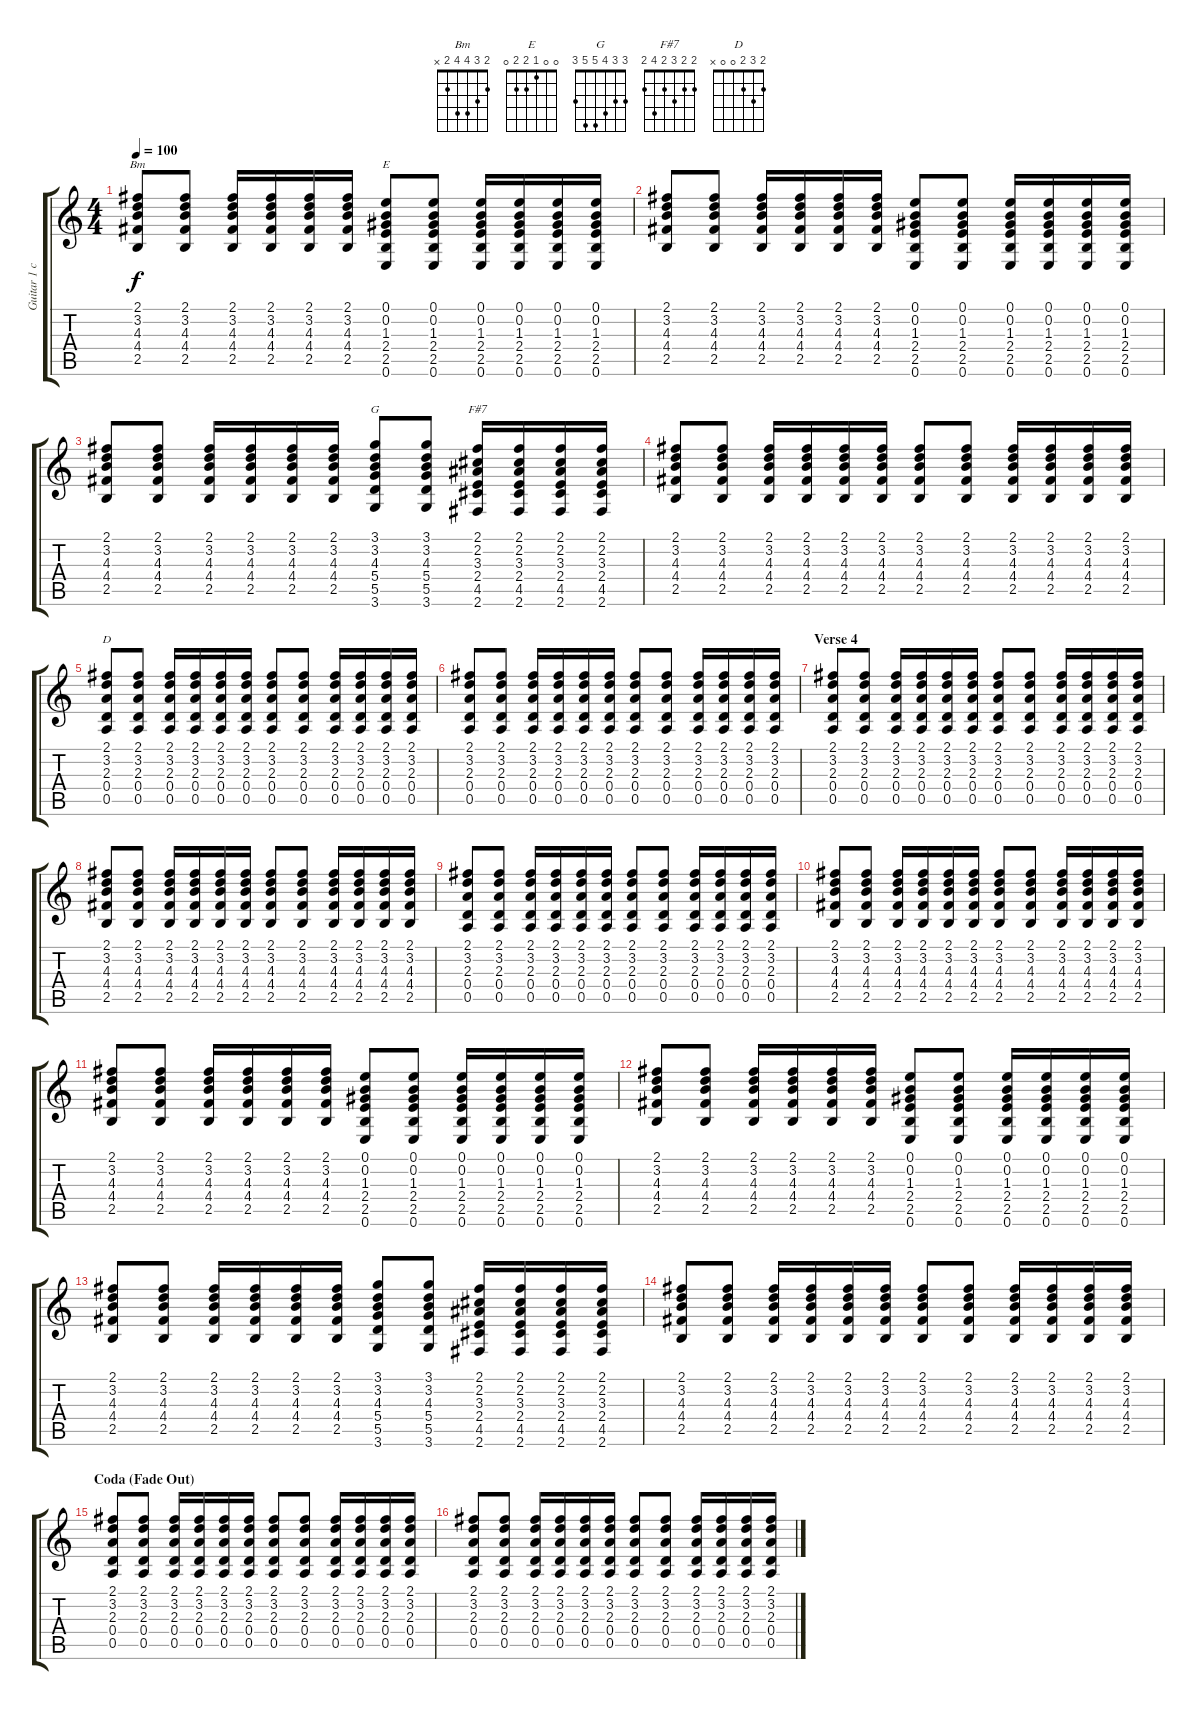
\track ("Guitar 1 chords" "Guitar 1 c") {instrument acousticguitarnylon}
\staff {score tabs}
\tuning (E4 B3 G3 D3 A2 E2) {hide}
\chord ("Bm" 2 3 4 4 2 x)
\chord ("E" 0 0 1 2 2 0)
\chord ("G" 3 3 4 5 5 3)
\chord ("F#7" 2 2 3 2 4 2)
\chord ("D" 2 3 2 0 0 x)
\ts (4 4)
\tempo 100
\clef g2
\ks c
(2.1 3.2 4.3 4.4 2.5).8{ch "Bm" dy f} (2.1 3.2 4.3 4.4 2.5).8 (2.1 3.2 4.3 4.4 2.5).16 (2.1 3.2 4.3 4.4 2.5).16 (2.1 3.2 4.3 4.4 2.5).16 (2.1 3.2 4.3 4.4 2.5).16 (0.1 0.2 1.3 2.4 2.5 0.6).8{ch "E"} (0.1 0.2 1.3 2.4 2.5 0.6).8 (0.1 0.2 1.3 2.4 2.5 0.6).16 (0.1 0.2 1.3 2.4 2.5 0.6).16 (0.1 0.2 1.3 2.4 2.5 0.6).16 (0.1 0.2 1.3 2.4 2.5 0.6).16 |
(2.1 3.2 4.3 4.4 2.5).8 (2.1 3.2 4.3 4.4 2.5).8 (2.1 3.2 4.3 4.4 2.5).16 (2.1 3.2 4.3 4.4 2.5).16 (2.1 3.2 4.3 4.4 2.5).16 (2.1 3.2 4.3 4.4 2.5).16 (0.1 0.2 1.3 2.4 2.5 0.6).8 (0.1 0.2 1.3 2.4 2.5 0.6).8 (0.1 0.2 1.3 2.4 2.5 0.6).16 (0.1 0.2 1.3 2.4 2.5 0.6).16 (0.1 0.2 1.3 2.4 2.5 0.6).16 (0.1 0.2 1.3 2.4 2.5 0.6).16 |
(2.1 3.2 4.3 4.4 2.5).8 (2.1 3.2 4.3 4.4 2.5).8 (2.1 3.2 4.3 4.4 2.5).16 (2.1 3.2 4.3 4.4 2.5).16 (2.1 3.2 4.3 4.4 2.5).16 (2.1 3.2 4.3 4.4 2.5).16 (3.1 3.2 4.3 5.4 5.5 3.6).8{ch "G"} (3.1 3.2 4.3 5.4 5.5 3.6).8 (2.1 2.2 3.3 2.4 4.5 2.6).16{ch "F#7"} (2.1 2.2 3.3 2.4 4.5 2.6).16 (2.1 2.2 3.3 2.4 4.5 2.6).16 (2.1 2.2 3.3 2.4 4.5 2.6).16 |
(2.1 3.2 4.3 4.4 2.5).8 (2.1 3.2 4.3 4.4 2.5).8 (2.1 3.2 4.3 4.4 2.5).16 (2.1 3.2 4.3 4.4 2.5).16 (2.1 3.2 4.3 4.4 2.5).16 (2.1 3.2 4.3 4.4 2.5).16 (2.1 3.2 4.3 4.4 2.5).8 (2.1 3.2 4.3 4.4 2.5).8 (2.1 3.2 4.3 4.4 2.5).16 (2.1 3.2 4.3 4.4 2.5).16 (2.1 3.2 4.3 4.4 2.5).16 (2.1 3.2 4.3 4.4 2.5).16 |
(2.1 3.2 2.3 0.4 0.5).8{ch "D"} (2.1 3.2 2.3 0.4 0.5).8 (2.1 3.2 2.3 0.4 0.5).16 (2.1 3.2 2.3 0.4 0.5).16 (2.1 3.2 2.3 0.4 0.5).16 (2.1 3.2 2.3 0.4 0.5).16 (2.1 3.2 2.3 0.4 0.5).8 (2.1 3.2 2.3 0.4 0.5).8 (2.1 3.2 2.3 0.4 0.5).16 (2.1 3.2 2.3 0.4 0.5).16 (2.1 3.2 2.3 0.4 0.5).16 (2.1 3.2 2.3 0.4 0.5).16 |
(2.1 3.2 2.3 0.4 0.5).8 (2.1 3.2 2.3 0.4 0.5).8 (2.1 3.2 2.3 0.4 0.5).16 (2.1 3.2 2.3 0.4 0.5).16 (2.1 3.2 2.3 0.4 0.5).16 (2.1 3.2 2.3 0.4 0.5).16 (2.1 3.2 2.3 0.4 0.5).8 (2.1 3.2 2.3 0.4 0.5).8 (2.1 3.2 2.3 0.4 0.5).16 (2.1 3.2 2.3 0.4 0.5).16 (2.1 3.2 2.3 0.4 0.5).16 (2.1 3.2 2.3 0.4 0.5).16 |
\section ("" "Verse 4")
(2.1 3.2 2.3 0.4 0.5).8 (2.1 3.2 2.3 0.4 0.5).8 (2.1 3.2 2.3 0.4 0.5).16 (2.1 3.2 2.3 0.4 0.5).16 (2.1 3.2 2.3 0.4 0.5).16 (2.1 3.2 2.3 0.4 0.5).16 (2.1 3.2 2.3 0.4 0.5).8 (2.1 3.2 2.3 0.4 0.5).8 (2.1 3.2 2.3 0.4 0.5).16 (2.1 3.2 2.3 0.4 0.5).16 (2.1 3.2 2.3 0.4 0.5).16 (2.1 3.2 2.3 0.4 0.5).16 |
(2.1 3.2 4.3 4.4 2.5).8 (2.1 3.2 4.3 4.4 2.5).8 (2.1 3.2 4.3 4.4 2.5).16 (2.1 3.2 4.3 4.4 2.5).16 (2.1 3.2 4.3 4.4 2.5).16 (2.1 3.2 4.3 4.4 2.5).16 (2.1 3.2 4.3 4.4 2.5).8 (2.1 3.2 4.3 4.4 2.5).8 (2.1 3.2 4.3 4.4 2.5).16 (2.1 3.2 4.3 4.4 2.5).16 (2.1 3.2 4.3 4.4 2.5).16 (2.1 3.2 4.3 4.4 2.5).16 |
(2.1 3.2 2.3 0.4 0.5).8 (2.1 3.2 2.3 0.4 0.5).8 (2.1 3.2 2.3 0.4 0.5).16 (2.1 3.2 2.3 0.4 0.5).16 (2.1 3.2 2.3 0.4 0.5).16 (2.1 3.2 2.3 0.4 0.5).16 (2.1 3.2 2.3 0.4 0.5).8 (2.1 3.2 2.3 0.4 0.5).8 (2.1 3.2 2.3 0.4 0.5).16 (2.1 3.2 2.3 0.4 0.5).16 (2.1 3.2 2.3 0.4 0.5).16 (2.1 3.2 2.3 0.4 0.5).16 |
(2.1 3.2 4.3 4.4 2.5).8 (2.1 3.2 4.3 4.4 2.5).8 (2.1 3.2 4.3 4.4 2.5).16 (2.1 3.2 4.3 4.4 2.5).16 (2.1 3.2 4.3 4.4 2.5).16 (2.1 3.2 4.3 4.4 2.5).16 (2.1 3.2 4.3 4.4 2.5).8 (2.1 3.2 4.3 4.4 2.5).8 (2.1 3.2 4.3 4.4 2.5).16 (2.1 3.2 4.3 4.4 2.5).16 (2.1 3.2 4.3 4.4 2.5).16 (2.1 3.2 4.3 4.4 2.5).16 |
(2.1 3.2 4.3 4.4 2.5).8 (2.1 3.2 4.3 4.4 2.5).8 (2.1 3.2 4.3 4.4 2.5).16 (2.1 3.2 4.3 4.4 2.5).16 (2.1 3.2 4.3 4.4 2.5).16 (2.1 3.2 4.3 4.4 2.5).16 (0.1 0.2 1.3 2.4 2.5 0.6).8 (0.1 0.2 1.3 2.4 2.5 0.6).8 (0.1 0.2 1.3 2.4 2.5 0.6).16 (0.1 0.2 1.3 2.4 2.5 0.6).16 (0.1 0.2 1.3 2.4 2.5 0.6).16 (0.1 0.2 1.3 2.4 2.5 0.6).16 |
(2.1 3.2 4.3 4.4 2.5).8 (2.1 3.2 4.3 4.4 2.5).8 (2.1 3.2 4.3 4.4 2.5).16 (2.1 3.2 4.3 4.4 2.5).16 (2.1 3.2 4.3 4.4 2.5).16 (2.1 3.2 4.3 4.4 2.5).16 (0.1 0.2 1.3 2.4 2.5 0.6).8 (0.1 0.2 1.3 2.4 2.5 0.6).8 (0.1 0.2 1.3 2.4 2.5 0.6).16 (0.1 0.2 1.3 2.4 2.5 0.6).16 (0.1 0.2 1.3 2.4 2.5 0.6).16 (0.1 0.2 1.3 2.4 2.5 0.6).16 |
(2.1 3.2 4.3 4.4 2.5).8 (2.1 3.2 4.3 4.4 2.5).8 (2.1 3.2 4.3 4.4 2.5).16 (2.1 3.2 4.3 4.4 2.5).16 (2.1 3.2 4.3 4.4 2.5).16 (2.1 3.2 4.3 4.4 2.5).16 (3.1 3.2 4.3 5.4 5.5 3.6).8 (3.1 3.2 4.3 5.4 5.5 3.6).8 (2.1 2.2 3.3 2.4 4.5 2.6).16 (2.1 2.2 3.3 2.4 4.5 2.6).16 (2.1 2.2 3.3 2.4 4.5 2.6).16 (2.1 2.2 3.3 2.4 4.5 2.6).16 |
(2.1 3.2 4.3 4.4 2.5).8{volume 10} (2.1 3.2 4.3 4.4 2.5).8 (2.1 3.2 4.3 4.4 2.5).16 (2.1 3.2 4.3 4.4 2.5).16 (2.1 3.2 4.3 4.4 2.5).16 (2.1 3.2 4.3 4.4 2.5).16 (2.1 3.2 4.3 4.4 2.5).8 (2.1 3.2 4.3 4.4 2.5).8 (2.1 3.2 4.3 4.4 2.5).16 (2.1 3.2 4.3 4.4 2.5).16 (2.1 3.2 4.3 4.4 2.5).16 (2.1 3.2 4.3 4.4 2.5).16 |
\section ("" "Coda (Fade Out)")
(2.1 3.2 2.3 0.4 0.5).8{volume 8} (2.1 3.2 2.3 0.4 0.5).8 (2.1 3.2 2.3 0.4 0.5).16 (2.1 3.2 2.3 0.4 0.5).16 (2.1 3.2 2.3 0.4 0.5).16 (2.1 3.2 2.3 0.4 0.5).16 (2.1 3.2 2.3 0.4 0.5).8 (2.1 3.2 2.3 0.4 0.5).8 (2.1 3.2 2.3 0.4 0.5).16 (2.1 3.2 2.3 0.4 0.5).16 (2.1 3.2 2.3 0.4 0.5).16 (2.1 3.2 2.3 0.4 0.5).16 |
(2.1 3.2 2.3 0.4 0.5).8{volume 7} (2.1 3.2 2.3 0.4 0.5).8 (2.1 3.2 2.3 0.4 0.5).16 (2.1 3.2 2.3 0.4 0.5).16 (2.1 3.2 2.3 0.4 0.5).16 (2.1 3.2 2.3 0.4 0.5).16 (2.1 3.2 2.3 0.4 0.5).8 (2.1 3.2 2.3 0.4 0.5).8 (2.1 3.2 2.3 0.4 0.5).16 (2.1 3.2 2.3 0.4 0.5).16 (2.1 3.2 2.3 0.4 0.5).16 (2.1 3.2 2.3 0.4 0.5).16
